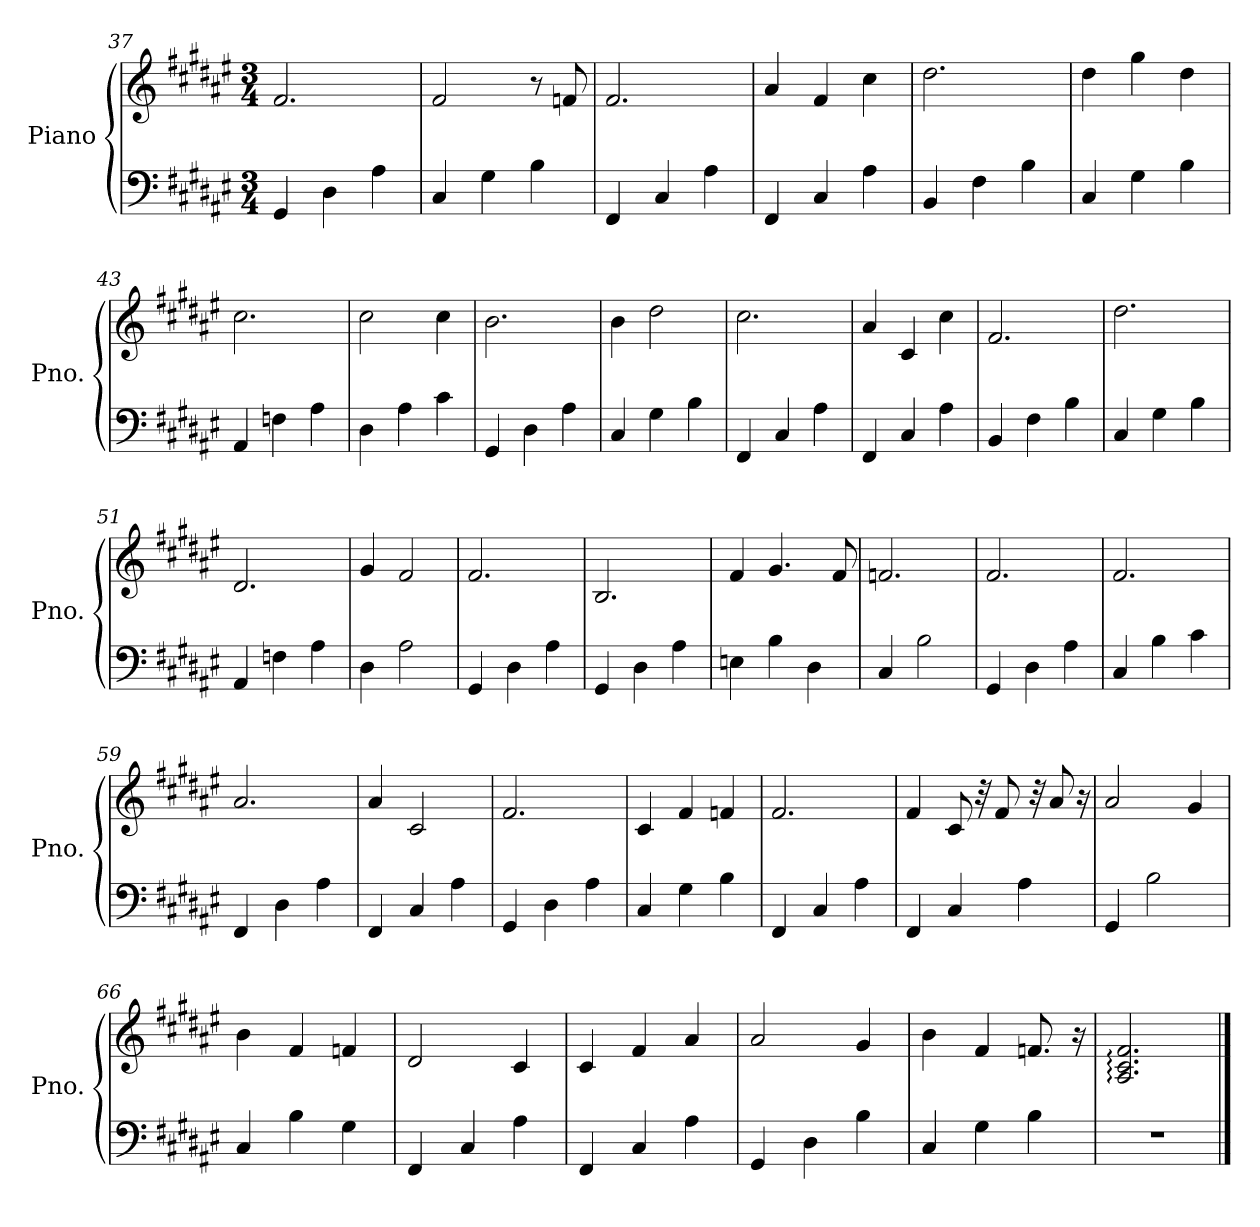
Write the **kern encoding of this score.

**kern	**kern
*part1	*part1
*staff2	*staff1
*I"Piano	*
*I'Pno.	*
*clefF4	*clefG2
*k[f#c#g#d#a#e#]	*k[f#c#g#d#a#e#]
*M3/4	*M3/4
=37	=37
4GG#/	2.f#/
4D#\	.
4A#\	.
=38	=38
4C#/	2f#/
4G#\	.
4B\	8r
.	8fn/
!!LO:LB:g=z
=39	=39
4FF#/	2.f#/
4C#/	.
4A#\	.
=40	=40
4FF#/	4a#/
4C#/	4f#/
4A#\	4cc#\
=41	=41
4BB/	2.dd#\
4F#\	.
4B\	.
=42	=42
4C#/	4dd#\
4G#\	4gg#\
4B\	4dd#\
=43	=43
4AA#/	2.cc#\
4Fn\	.
4A#\	.
=44	=44
4D#\	2cc#\
4A#\	.
4c#\	4cc#\
=45	=45
4GG#/	2.b\
4D#\	.
4A#\	.
=46	=46
4C#/	4b\
4G#\	2dd#\
4B\	.
=47	=47
4FF#/	2.cc#\
4C#/	.
4A#\	.
=48	=48
4FF#/	4a#/
4C#/	4c#/
4A#\	4cc#\
!!LO:PB:g=z
=49	=49
4BB/	2.f#/
4F#\	.
4B\	.
=50	=50
4C#/	2.dd#\
4G#\	.
4B\	.
=51	=51
4AA#/	2.d#/
4Fn\	.
4A#\	.
=52	=52
4D#\	4g#/
2A#\	2f#/
=53	=53
4GG#/	2.f#/
4D#\	.
4A#\	.
=54	=54
4GG#/	2.B/
4D#\	.
4A#\	.
=55	=55
4En\	4f#/
4B\	4.g#/
4D#\	.
.	8f#/
=56	=56
4C#/	2.fn/
2B\	.
=57	=57
4GG#/	2.f#/
4D#\	.
4A#\	.
=58	=58
4C#/	2.f#/
4B\	.
4c#\	.
!!LO:LB:g=z
=59	=59
4FF#/	2.a#/
4D#\	.
4A#\	.
=60	=60
4FF#/	4a#/
4C#/	2c#/
4A#\	.
=61	=61
4GG#/	2.f#/
4D#\	.
4A#\	.
=62	=62
4C#/	4c#/
4G#\	4f#/
4B\	4fn/
=63	=63
4FF#/	2.f#/
4C#/	.
4A#\	.
=64	=64
4FF#/	4f#/
4C#/	8c#/
.	32r
.	8f#/
4A#\	.
.	32r
.	8a#/
.	16r
=65	=65
4GG#/	2a#/
2B\	.
.	4g#/
=66	=66
4C#/	4b\
4B\	4f#/
4G#\	4fn/
=67	=67
4FF#/	2d#/
4C#/	.
4A#\	4c#/
!!LO:LB:g=z
=68	=68
4FF#/	4c#/
4C#/	4f#/
4A#\	4a#/
=69	=69
4GG#/	2a#/
4D#\	.
4B\	4g#/
=70	=70
4C#/	4b\
4G#\	4f#/
4B\	8.fn/
.	16r
=71	=71
2.r	2.A#/: 2.c#/: 2.f#/:
==	==
*-	*-
